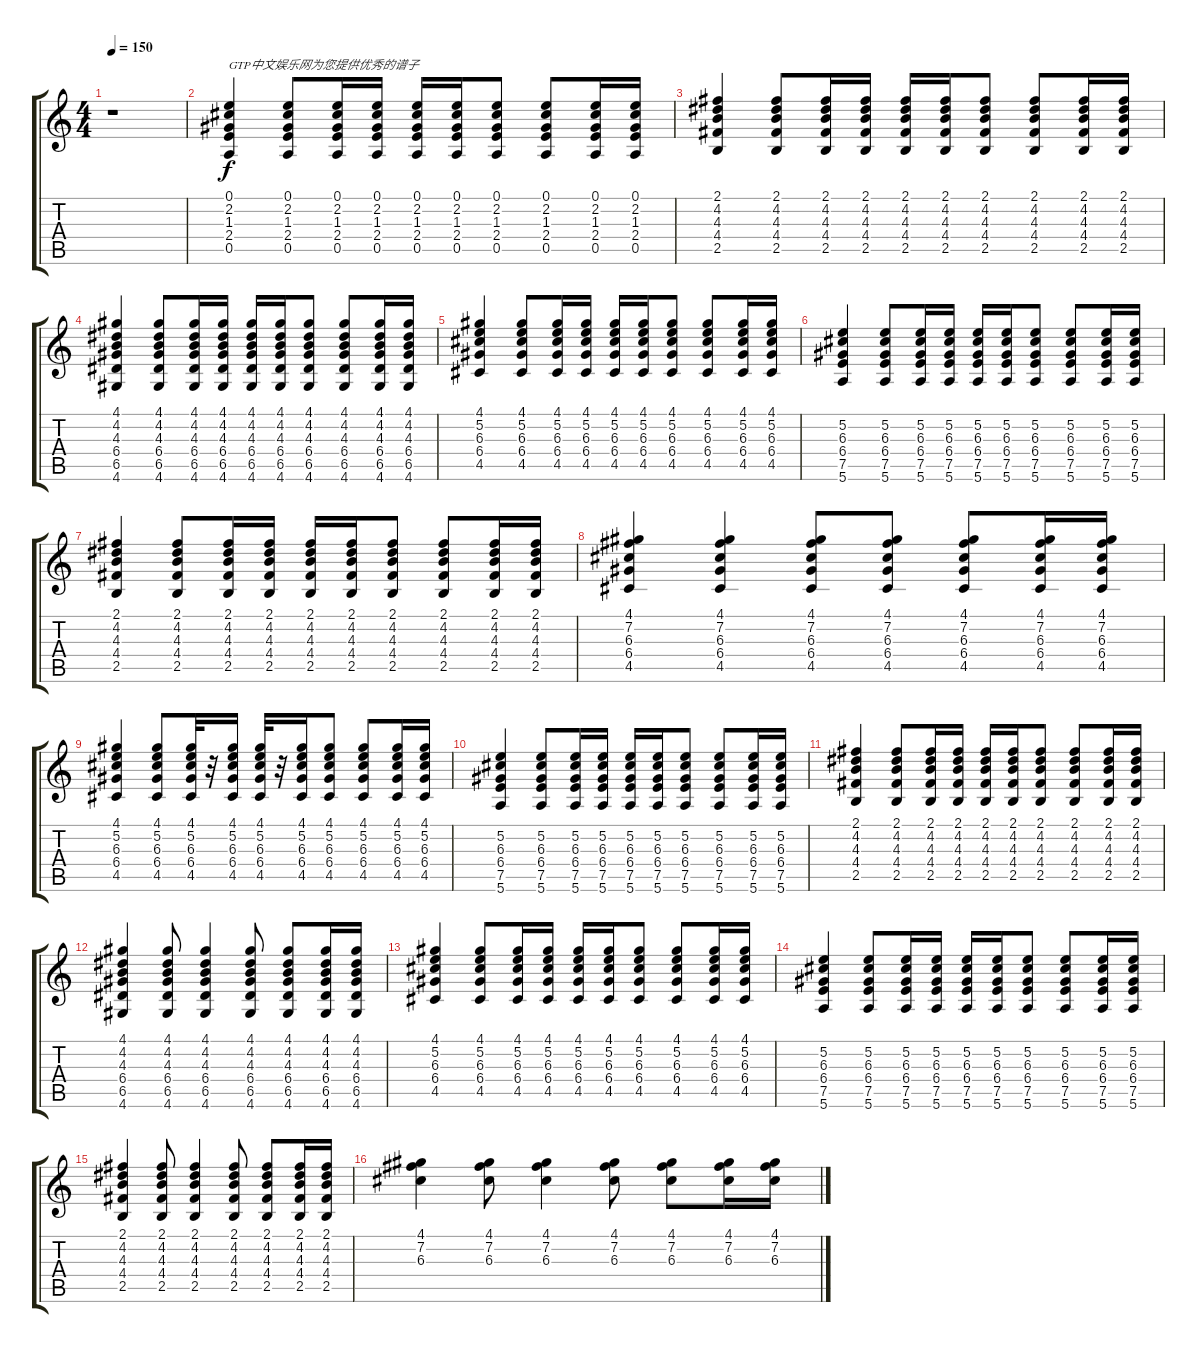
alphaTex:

\track "" {instrument overdrivenguitar}
\staff {score tabs}
\tuning (E4 B3 G3 D3 A2 E2) {hide}
\ts (4 4)
\tempo 150
\clef g2
\ks c
r.1{dy f instrument overdrivenguitar} |
(0.1 2.2 1.3 2.4 0.5).4{txt "GTP中文娱乐网为您提供优秀的谱子"} (0.1 2.2 1.3 2.4 0.5).8 (0.1 2.2 1.3 2.4 0.5).16 (0.1 2.2 1.3 2.4 0.5).16 (0.1 2.2 1.3 2.4 0.5).16 (0.1 2.2 1.3 2.4 0.5).16 (0.1 2.2 1.3 2.4 0.5).8 (0.1 2.2 1.3 2.4 0.5).8 (0.1 2.2 1.3 2.4 0.5).16 (0.1 2.2 1.3 2.4 0.5).16 |
(2.1 4.2 4.3 4.4 2.5).4 (2.1 4.2 4.3 4.4 2.5).8 (2.1 4.2 4.3 4.4 2.5).16 (2.1 4.2 4.3 4.4 2.5).16 (2.1 4.2 4.3 4.4 2.5).16 (2.1 4.2 4.3 4.4 2.5).16 (2.1 4.2 4.3 4.4 2.5).8 (2.1 4.2 4.3 4.4 2.5).8 (2.1 4.2 4.3 4.4 2.5).16 (2.1 4.2 4.3 4.4 2.5).16 |
(4.1 4.2 4.3 6.4 6.5 4.6).4 (4.1 4.2 4.3 6.4 6.5 4.6).8 (4.1 4.2 4.3 6.4 6.5 4.6).16 (4.1 4.2 4.3 6.4 6.5 4.6).16 (4.1 4.2 4.3 6.4 6.5 4.6).16 (4.1 4.2 4.3 6.4 6.5 4.6).16 (4.1 4.2 4.3 6.4 6.5 4.6).8 (4.1 4.2 4.3 6.4 6.5 4.6).8 (4.1 4.2 4.3 6.4 6.5 4.6).16 (4.1 4.2 4.3 6.4 6.5 4.6).16 |
(4.1 5.2 6.3 6.4 4.5).4 (4.1 5.2 6.3 6.4 4.5).8 (4.1 5.2 6.3 6.4 4.5).16 (4.1 5.2 6.3 6.4 4.5).16 (4.1 5.2 6.3 6.4 4.5).16 (4.1 5.2 6.3 6.4 4.5).16 (4.1 5.2 6.3 6.4 4.5).8 (4.1 5.2 6.3 6.4 4.5).8 (4.1 5.2 6.3 6.4 4.5).16 (4.1 5.2 6.3 6.4 4.5).16 |
(5.2 6.3 6.4 7.5 5.6).4 (5.2 6.3 6.4 7.5 5.6).8 (5.2 6.3 6.4 7.5 5.6).16 (5.2 6.3 6.4 7.5 5.6).16 (5.2 6.3 6.4 7.5 5.6).16 (5.2 6.3 6.4 7.5 5.6).16 (5.2 6.3 6.4 7.5 5.6).8 (5.2 6.3 6.4 7.5 5.6).8 (5.2 6.3 6.4 7.5 5.6).16 (5.2 6.3 6.4 7.5 5.6).16 |
(2.1 4.2 4.3 4.4 2.5).4 (2.1 4.2 4.3 4.4 2.5).8 (2.1 4.2 4.3 4.4 2.5).16 (2.1 4.2 4.3 4.4 2.5).16 (2.1 4.2 4.3 4.4 2.5).16 (2.1 4.2 4.3 4.4 2.5).16 (2.1 4.2 4.3 4.4 2.5).8 (2.1 4.2 4.3 4.4 2.5).8 (2.1 4.2 4.3 4.4 2.5).16 (2.1 4.2 4.3 4.4 2.5).16 |
(4.1 7.2 6.3 6.4 4.5).4 (4.1 7.2 6.3 6.4 4.5).4 (4.1 7.2 6.3 6.4 4.5).8 (4.1 7.2 6.3 6.4 4.5).8 (4.1 7.2 6.3 6.4 4.5).8 (4.1 7.2 6.3 6.4 4.5).16 (4.1 7.2 6.3 6.4 4.5).16 |
(4.1 5.2 6.3 6.4 4.5).4 (4.1 5.2 6.3 6.4 4.5).8 (4.1 5.2 6.3 6.4 4.5).32 r.32 (4.1 5.2 6.3 6.4 4.5).16 (4.1 5.2 6.3 6.4 4.5).32 r.32 (4.1 5.2 6.3 6.4 4.5).16 (4.1 5.2 6.3 6.4 4.5).8 (4.1 5.2 6.3 6.4 4.5).8 (4.1 5.2 6.3 6.4 4.5).16 (4.1 5.2 6.3 6.4 4.5).16 |
(5.2 6.3 6.4 7.5 5.6).4 (5.2 6.3 6.4 7.5 5.6).8 (5.2 6.3 6.4 7.5 5.6).16 (5.2 6.3 6.4 7.5 5.6).16 (5.2 6.3 6.4 7.5 5.6).16 (5.2 6.3 6.4 7.5 5.6).16 (5.2 6.3 6.4 7.5 5.6).8 (5.2 6.3 6.4 7.5 5.6).8 (5.2 6.3 6.4 7.5 5.6).16 (5.2 6.3 6.4 7.5 5.6).16 |
(2.1 4.2 4.3 4.4 2.5).4 (2.1 4.2 4.3 4.4 2.5).8 (2.1 4.2 4.3 4.4 2.5).16 (2.1 4.2 4.3 4.4 2.5).16 (2.1 4.2 4.3 4.4 2.5).16 (2.1 4.2 4.3 4.4 2.5).16 (2.1 4.2 4.3 4.4 2.5).8 (2.1 4.2 4.3 4.4 2.5).8 (2.1 4.2 4.3 4.4 2.5).16 (2.1 4.2 4.3 4.4 2.5).16 |
(4.1 4.2 4.3 6.4 6.5 4.6).4 (4.1 4.2 4.3 6.4 6.5 4.6).8 (4.1 4.2 4.3 6.4 6.5 4.6).4 (4.1 4.2 4.3 6.4 6.5 4.6).8 (4.1 4.2 4.3 6.4 6.5 4.6).8 (4.1 4.2 4.3 6.4 6.5 4.6).16 (4.1 4.2 4.3 6.4 6.5 4.6).16 |
(4.1 5.2 6.3 6.4 4.5).4 (4.1 5.2 6.3 6.4 4.5).8 (4.1 5.2 6.3 6.4 4.5).16 (4.1 5.2 6.3 6.4 4.5).16 (4.1 5.2 6.3 6.4 4.5).16 (4.1 5.2 6.3 6.4 4.5).16 (4.1 5.2 6.3 6.4 4.5).8 (4.1 5.2 6.3 6.4 4.5).8 (4.1 5.2 6.3 6.4 4.5).16 (4.1 5.2 6.3 6.4 4.5).16 |
(5.2 6.3 6.4 7.5 5.6).4 (5.2 6.3 6.4 7.5 5.6).8 (5.2 6.3 6.4 7.5 5.6).16 (5.2 6.3 6.4 7.5 5.6).16 (5.2 6.3 6.4 7.5 5.6).16 (5.2 6.3 6.4 7.5 5.6).16 (5.2 6.3 6.4 7.5 5.6).8 (5.2 6.3 6.4 7.5 5.6).8 (5.2 6.3 6.4 7.5 5.6).16 (5.2 6.3 6.4 7.5 5.6).16 |
(2.1 4.2 4.3 4.4 2.5).4 (2.1 4.2 4.3 4.4 2.5).8 (2.1 4.2 4.3 4.4 2.5).4 (2.1 4.2 4.3 4.4 2.5).8 (2.1 4.2 4.3 4.4 2.5).8 (2.1 4.2 4.3 4.4 2.5).16 (2.1 4.2 4.3 4.4 2.5).16 |
(4.1 7.2 6.3).4 (4.1 7.2 6.3).8 (4.1 7.2 6.3).4 (4.1 7.2 6.3).8 (4.1 7.2 6.3).8 (4.1 7.2 6.3).16 (4.1 7.2 6.3).16
